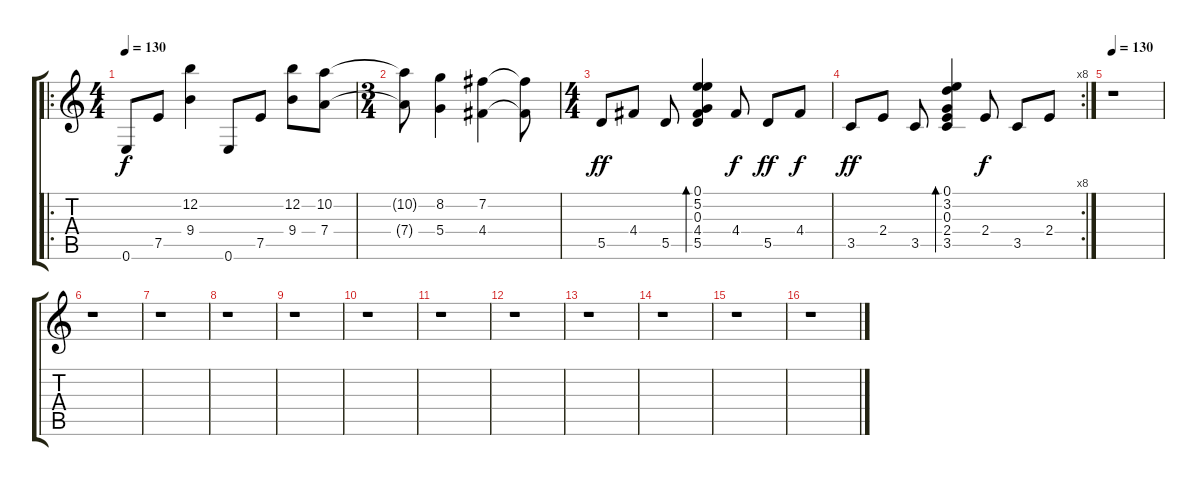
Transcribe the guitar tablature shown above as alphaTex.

\track "" {instrument acousticguitarsteel}
\staff {score tabs}
\tuning (E4 B3 G3 D3 A2 E2) {hide}
\ro
\ts (4 4)
\tempo 130
\tempo 95
\tempo 130
\clef g2
\ks c
0.6.8{dy f instrument acousticguitarsteel} 7.5.8 (12.2 9.4).4 0.6.8 7.5.8 (12.2 9.4).8 (10.2 7.4).8 |
\ts (3 4)
(10.2{t} 7.4{t}).8 (8.2 5.4).4 (7.2 4.4).4 (7.2{t} 4.4{t}).8 |
\ts (4 4)
5.5.8{dy ff} 4.4.8 5.5.8 (0.1 5.2 0.3 4.4 5.5).4{bd 60} 4.4.8{dy f} 5.5.8{dy ff} 4.4.8{dy f} |
\rc 8
3.5.8{dy ff} 2.4.8 3.5.8 (0.1 3.2 0.3 2.4 3.5).4{bd 60} 2.4.8{dy f} 3.5.8 2.4.8 |
\tempo 130
r.1 |
r.1 |
r.1 |
r.1 |
r.1 |
r.1 |
r.1 |
r.1 |
r.1 |
r.1 |
r.1 |
r.1
